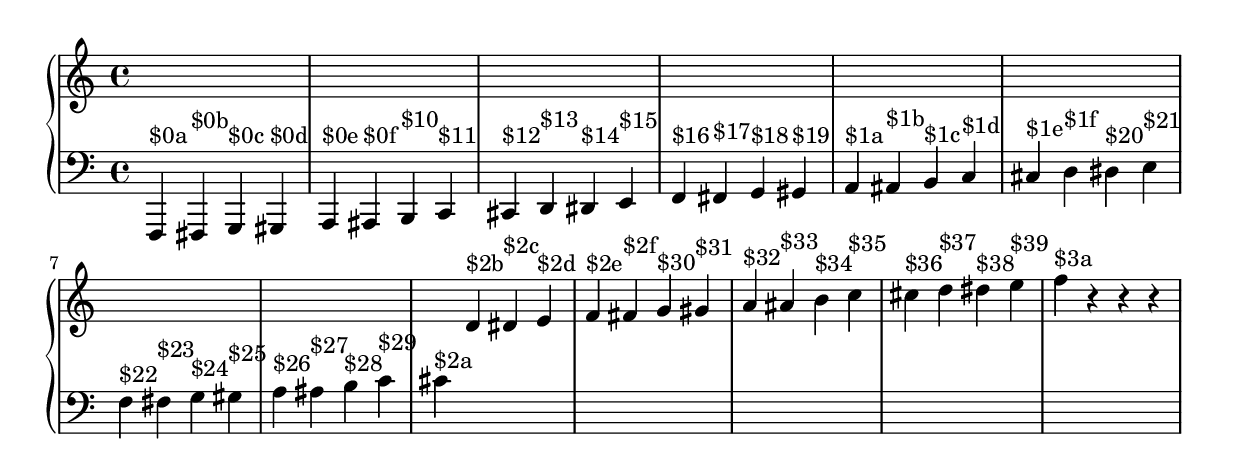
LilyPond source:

\version "2.16.0"

\header {
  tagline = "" % removed
}

\paper { indent = 0\cm } 

\language english

\score
{
	\new PianoStaff
	\autochange
	{
		f,,^"$0a"  fs,,^"$0b"  g,,^"$0c"  gs,,^"$0d"  a,,^"$0e"  as,,^"$0f"  b,,^"$10"  c,^"$11"  cs,^"$12"  d,^"$13"  ds,^"$14"  e,^"$15"  f,^"$16"  fs,^"$17"  g,^"$18"  gs,^"$19"  a,^"$1a"  as,^"$1b"  b,^"$1c"  c^"$1d"  cs^"$1e"  d^"$1f"  ds^"$20"  e^"$21"  f^"$22"  fs^"$23"  g^"$24"  gs^"$25"  a^"$26"  as^"$27"  b^"$28"  c'^"$29"  cs'^"$2a"  d'^"$2b"  ds'^"$2c"  e'^"$2d"  f'^"$2e"  fs'^"$2f"  g'^"$30"  gs'^"$31"  a'^"$32"  as'^"$33"  b'^"$34"  c''^"$35"  cs''^"$36"  d''^"$37"  ds''^"$38"  e''^"$39"  f''^"$3a" r4 r4 r4
	}
}
